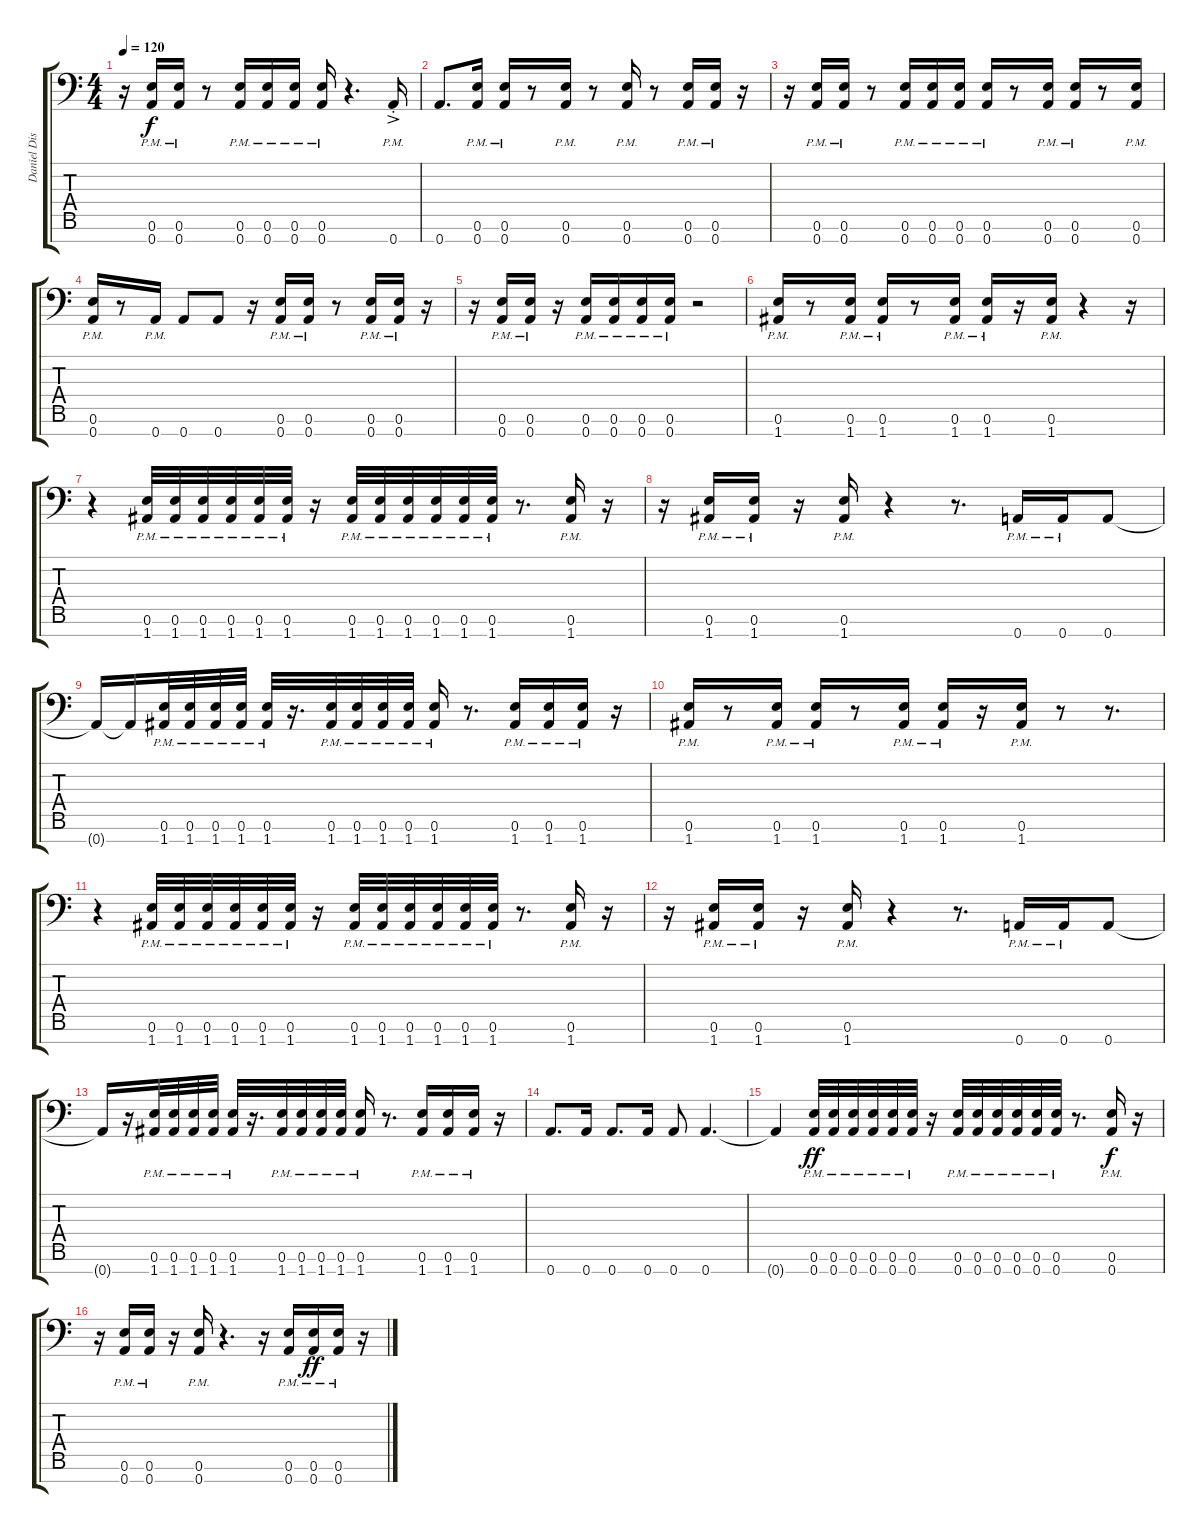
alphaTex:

\track ("Daniel Distorted" "Daniel Dis") {instrument distortionguitar}
\staff {score tabs}
\tuning (E4 B3 Gb3 D3 A2 E2 A1) {hide}
\ts (4 4)
\tempo 120
\clef f4
\ks c
r.16{dy f} (0.6{pm} 0.7{pm}).16 (0.6{pm} 0.7{pm}).16 r.8 (0.6{pm} 0.7{pm}).16 (0.6{pm} 0.7{pm}).16 (0.6{pm} 0.7{pm}).16 (0.6{pm} 0.7{pm}).16 r.4{d} 0.7{ac pm st}.16 |
0.7.8{d} (0.6{pm} 0.7).16 (0.6{pm} 0.7{pm}).16 r.8 (0.6{pm} 0.7{pm}).16 r.8 (0.6{pm} 0.7{pm}).16 r.8 (0.6{pm} 0.7{pm}).16 (0.6{pm} 0.7{pm}).16 r.16 |
r.16 (0.6{pm} 0.7{pm}).16 (0.6{pm} 0.7{pm}).16 r.8 (0.6{pm} 0.7{pm}).16 (0.6{pm} 0.7{pm}).16 (0.6{pm} 0.7{pm}).16 (0.6{pm} 0.7{pm}).16 r.8 (0.6{pm} 0.7{pm}).16 (0.6{pm} 0.7{pm}).16 r.8 (0.6{pm} 0.7{pm}).16 |
(0.6{pm} 0.7{pm}).16 r.8 0.7{pm}.16 0.7.8 0.7.8 r.16 (0.6{pm} 0.7{pm}).16 (0.6{pm} 0.7{pm}).16 r.8 (0.6{pm} 0.7{pm}).16 (0.6{pm} 0.7{pm}).16 r.16 |
r.16 (0.6{pm} 0.7{pm}).16 (0.6{pm} 0.7{pm}).16 r.16 (0.6{pm} 0.7{pm}).16 (0.6{pm} 0.7{pm}).16 (0.6{pm} 0.7{pm}).16 (0.6{pm} 0.7{pm}).16 r.2 |
(0.6{pm} 1.7{pm}).16 r.8 (0.6{pm} 1.7{pm}).16 (0.6{pm} 1.7{pm}).16 r.8 (0.6{pm} 1.7{pm}).16 (0.6{pm} 1.7{pm}).16 r.16 (0.6{pm} 1.7{pm}).16 r.4 r.16 |
r.4 (0.6{pm} 1.7{pm}).32 (0.6{pm} 1.7{pm}).32 (0.6{pm} 1.7{pm}).32 (0.6{pm} 1.7{pm}).32 (0.6{pm} 1.7{pm}).32 (0.6{pm} 1.7{pm}).32 r.16 (0.6{pm} 1.7{pm}).32 (0.6{pm} 1.7{pm}).32 (0.6{pm} 1.7{pm}).32 (0.6{pm} 1.7{pm}).32 (0.6{pm} 1.7{pm}).32 (0.6{pm} 1.7{pm}).32 r.8{d} (0.6{pm} 1.7{pm}).16 r.16 |
r.16 (0.6{pm} 1.7{pm}).16 (0.6{pm} 1.7{pm}).16 r.16 (0.6{pm} 1.7{pm}).16 r.4 r.8{d} 0.7{pm}.16 0.7{pm}.16 0.7.8 |
0.7{t}.16 0.7{t}.16 (0.6{pm} 1.7{pm}).32 (0.6{pm} 1.7{pm}).32 (0.6{pm} 1.7{pm}).32 (0.6{pm} 1.7{pm}).32 (0.6{pm} 1.7{pm}).32 r.16{d} (0.6{pm} 1.7{pm}).32 (0.6{pm} 1.7{pm}).32 (0.6{pm} 1.7{pm}).32 (0.6{pm} 1.7{pm}).32 (0.6{pm} 1.7{pm}).16 r.8{d} (0.6{pm} 1.7{pm}).16 (0.6{pm} 1.7{pm}).16 (0.6{pm} 1.7{pm}).16 r.16 |
(0.6{pm} 1.7{pm}).16 r.8 (0.6{pm} 1.7{pm}).16 (0.6{pm} 1.7{pm}).16 r.8 (0.6{pm} 1.7{pm}).16 (0.6{pm} 1.7{pm}).16 r.16 (0.6{pm} 1.7{pm}).16 r.8 r.8{d} |
r.4 (0.6{pm} 1.7{pm}).32 (0.6{pm} 1.7{pm}).32 (0.6{pm} 1.7{pm}).32 (0.6{pm} 1.7{pm}).32 (0.6{pm} 1.7{pm}).32 (0.6{pm} 1.7{pm}).32 r.16 (0.6{pm} 1.7{pm}).32 (0.6{pm} 1.7{pm}).32 (0.6{pm} 1.7{pm}).32 (0.6{pm} 1.7{pm}).32 (0.6{pm} 1.7{pm}).32 (0.6{pm} 1.7{pm}).32 r.8{d} (0.6{pm} 1.7{pm}).16 r.16 |
r.16 (0.6{pm} 1.7{pm}).16 (0.6{pm} 1.7{pm}).16 r.16 (0.6{pm} 1.7{pm}).16 r.4 r.8{d} 0.7{pm}.16 0.7{pm}.16 0.7.8 |
0.7{t}.16 r.16 (0.6{pm} 1.7{pm}).32 (0.6{pm} 1.7{pm}).32 (0.6{pm} 1.7{pm}).32 (0.6{pm} 1.7{pm}).32 (0.6{pm} 1.7{pm}).32 r.16{d} (0.6{pm} 1.7{pm}).32 (0.6{pm} 1.7{pm}).32 (0.6{pm} 1.7{pm}).32 (0.6{pm} 1.7{pm}).32 (0.6{pm} 1.7{pm}).16 r.8{d} (0.6{pm} 1.7{pm}).16 (0.6{pm} 1.7{pm}).16 (0.6{pm} 1.7{pm}).16 r.16 |
0.7.8{d} 0.7.16 0.7.8{d} 0.7.16 0.7.8 0.7.4{d} |
0.7{t}.4 (0.6{pm} 0.7{pm}).32{dy ff} (0.6{pm} 0.7{pm}).32 (0.6{pm} 0.7{pm}).32 (0.6{pm} 0.7{pm}).32 (0.6{pm} 0.7{pm}).32 (0.6{pm} 0.7{pm}).32 r.16 (0.6{pm} 0.7{pm}).32 (0.6{pm} 0.7{pm}).32 (0.6{pm} 0.7{pm}).32 (0.6{pm} 0.7{pm}).32 (0.6{pm} 0.7{pm}).32 (0.6{pm} 0.7{pm}).32 r.8{d} (0.6{pm} 0.7{pm}).16{dy f} r.16 |
r.16 (0.6{pm} 0.7{pm}).16 (0.6{pm} 0.7{pm}).16 r.16 (0.6{pm} 0.7{pm}).16 r.4{d} r.16 (0.6{pm} 0.7{pm}).16 (0.6{pm} 0.7{pm}).16{dy ff} (0.6{pm} 0.7{pm}).16 r.16
